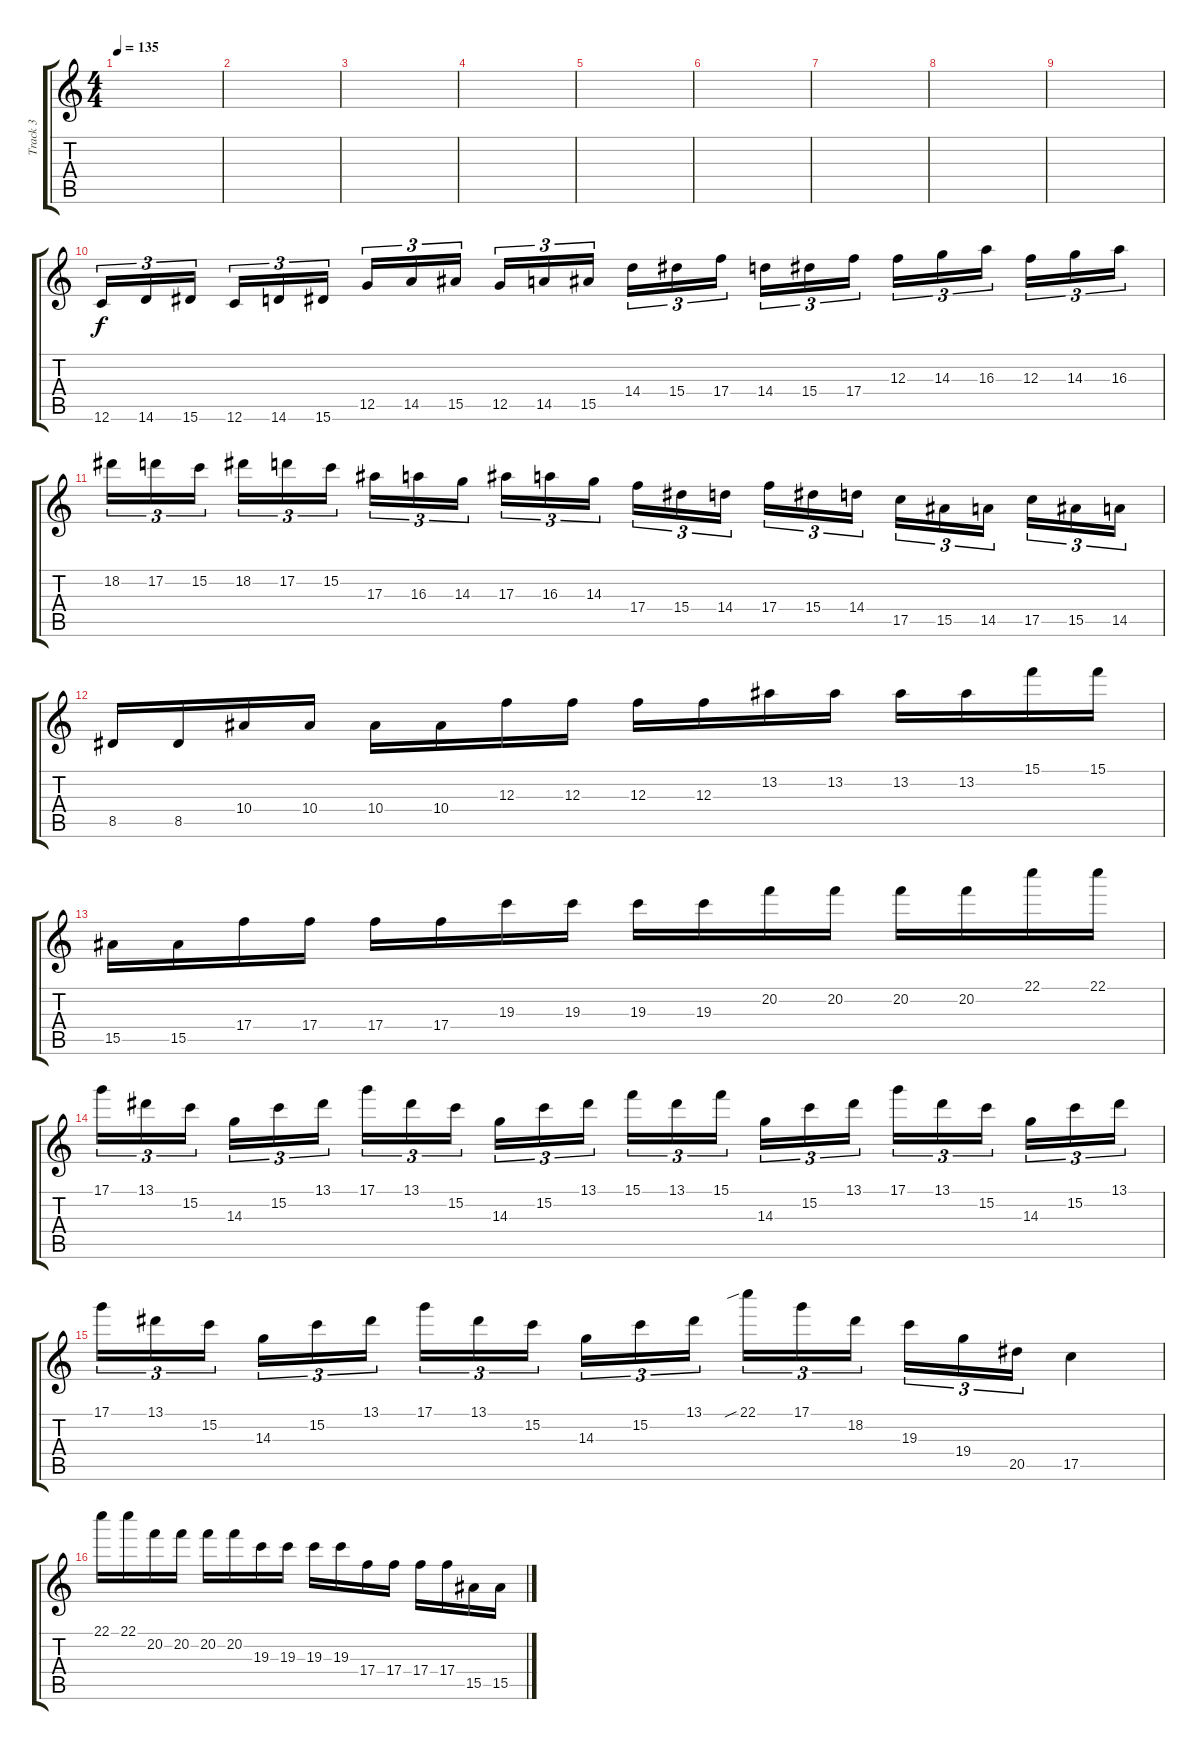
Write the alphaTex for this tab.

\track ("Track 3" "Track 3") {instrument distortionguitar}
\staff {score tabs}
\tuning (D4 A3 F3 C3 G2 C2) {hide}
\ts (4 4)
\tempo 135
\clef g2
\ks c
|
|
|
|
|
|
|
|
|
12.6.16{tu (3 2)} 14.6.16{tu (3 2)} 15.6.16{tu (3 2) beam splitsecondary} 12.6.16{tu (3 2)} 14.6.16{tu (3 2)} 15.6.16{tu (3 2)} 12.5.16{tu (3 2)} 14.5.16{tu (3 2)} 15.5.16{tu (3 2) beam splitsecondary} 12.5.16{tu (3 2)} 14.5.16{tu (3 2)} 15.5.16{tu (3 2)} 14.4.16{tu (3 2)} 15.4.16{tu (3 2)} 17.4.16{tu (3 2) beam splitsecondary} 14.4.16{tu (3 2)} 15.4.16{tu (3 2)} 17.4.16{tu (3 2)} 12.3.16{tu (3 2)} 14.3.16{tu (3 2)} 16.3.16{tu (3 2) beam splitsecondary} 12.3.16{tu (3 2)} 14.3.16{tu (3 2)} 16.3.16{tu (3 2)} |
18.2.16{tu (3 2)} 17.2.16{tu (3 2)} 15.2.16{tu (3 2) beam splitsecondary} 18.2.16{tu (3 2)} 17.2.16{tu (3 2)} 15.2.16{tu (3 2)} 17.3.16{tu (3 2)} 16.3.16{tu (3 2)} 14.3.16{tu (3 2) beam splitsecondary} 17.3.16{tu (3 2)} 16.3.16{tu (3 2)} 14.3.16{tu (3 2)} 17.4.16{tu (3 2)} 15.4.16{tu (3 2)} 14.4.16{tu (3 2) beam splitsecondary} 17.4.16{tu (3 2)} 15.4.16{tu (3 2)} 14.4.16{tu (3 2)} 17.5.16{tu (3 2)} 15.5.16{tu (3 2)} 14.5.16{tu (3 2) beam splitsecondary} 17.5.16{tu (3 2)} 15.5.16{tu (3 2)} 14.5.16{tu (3 2)} |
8.5.16 8.5.16 10.4.16 10.4.16 10.4.16 10.4.16 12.3.16 12.3.16 12.3.16 12.3.16 13.2.16 13.2.16 13.2.16 13.2.16 15.1.16 15.1.16 |
15.5.16 15.5.16 17.4.16 17.4.16 17.4.16 17.4.16 19.3.16 19.3.16 19.3.16 19.3.16 20.2.16 20.2.16 20.2.16 20.2.16 22.1.16 22.1.16 |
17.1.16{tu (3 2)} 13.1.16{tu (3 2)} 15.2.16{tu (3 2) beam splitsecondary} 14.3.16{tu (3 2)} 15.2.16{tu (3 2)} 13.1.16{tu (3 2)} 17.1.16{tu (3 2)} 13.1.16{tu (3 2)} 15.2.16{tu (3 2) beam splitsecondary} 14.3.16{tu (3 2)} 15.2.16{tu (3 2)} 13.1.16{tu (3 2)} 15.1.16{tu (3 2)} 13.1.16{tu (3 2)} 15.1.16{tu (3 2) beam splitsecondary} 14.3.16{tu (3 2)} 15.2.16{tu (3 2)} 13.1.16{tu (3 2)} 17.1.16{tu (3 2)} 13.1.16{tu (3 2)} 15.2.16{tu (3 2) beam splitsecondary} 14.3.16{tu (3 2)} 15.2.16{tu (3 2)} 13.1.16{tu (3 2)} |
17.1.16{tu (3 2)} 13.1.16{tu (3 2)} 15.2.16{tu (3 2) beam splitsecondary} 14.3.16{tu (3 2)} 15.2.16{tu (3 2)} 13.1.16{tu (3 2)} 17.1.16{tu (3 2)} 13.1.16{tu (3 2)} 15.2.16{tu (3 2) beam splitsecondary} 14.3.16{tu (3 2)} 15.2.16{tu (3 2)} 13.1.16{tu (3 2)} 22.1{sib}.16{tu (3 2)} 17.1.16{tu (3 2)} 18.2.16{tu (3 2) beam splitsecondary} 19.3.16{tu (3 2)} 19.4.16{tu (3 2)} 20.5.16{tu (3 2)} 17.5.4 |
22.1.16 22.1.16 20.2.16 20.2.16 20.2.16 20.2.16 19.3.16 19.3.16 19.3.16 19.3.16 17.4.16 17.4.16 17.4.16 17.4.16 15.5.16 15.5.16
